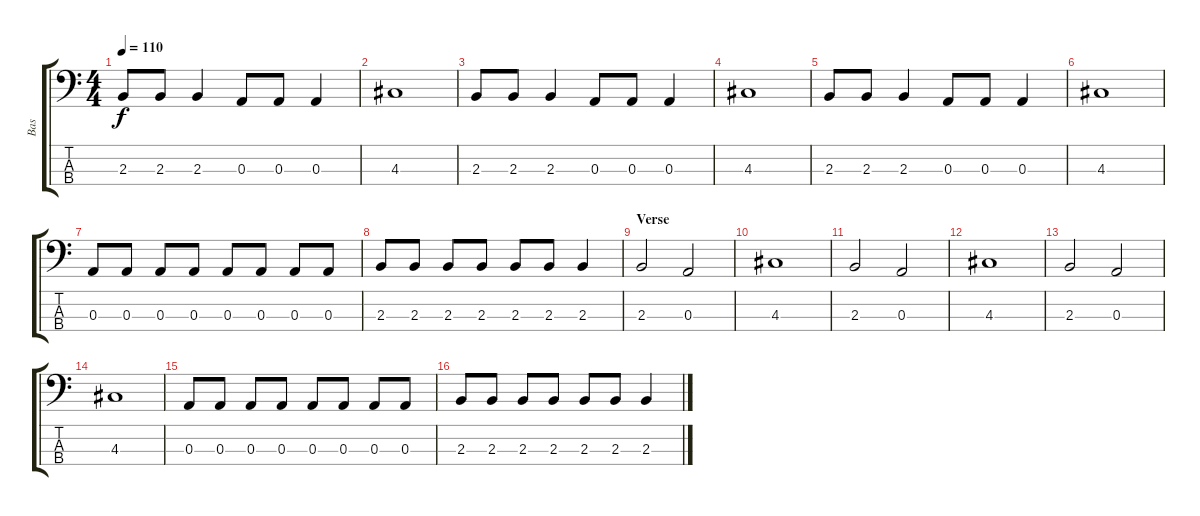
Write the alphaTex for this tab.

\track ("Bas" "Bas") {instrument electricbassfinger}
\staff {score tabs}
\tuning (G2 D2 A1 E1) {hide}
\ts (4 4)
\tempo 110
\clef f4
\ks c
2.3.8{dy f} 2.3.8 2.3.4 0.3.8 0.3.8 0.3.4 |
4.3.1 |
2.3.8 2.3.8 2.3.4 0.3.8 0.3.8 0.3.4 |
4.3.1 |
2.3.8 2.3.8 2.3.4 0.3.8 0.3.8 0.3.4 |
4.3.1 |
0.3.8{instrument electricbassfinger} 0.3.8 0.3.8 0.3.8 0.3.8 0.3.8 0.3.8 0.3.8 |
2.3.8 2.3.8 2.3.8 2.3.8 2.3.8 2.3.8 2.3.4 |
\section ("" "Verse")
2.3.2{instrument electricbassfinger} 0.3.2 |
4.3.1 |
2.3.2{instrument electricbassfinger} 0.3.2 |
4.3.1 |
2.3.2{instrument electricbassfinger} 0.3.2 |
4.3.1 |
0.3.8{instrument electricbassfinger} 0.3.8 0.3.8 0.3.8 0.3.8 0.3.8 0.3.8 0.3.8 |
2.3.8 2.3.8 2.3.8 2.3.8 2.3.8 2.3.8 2.3.4
